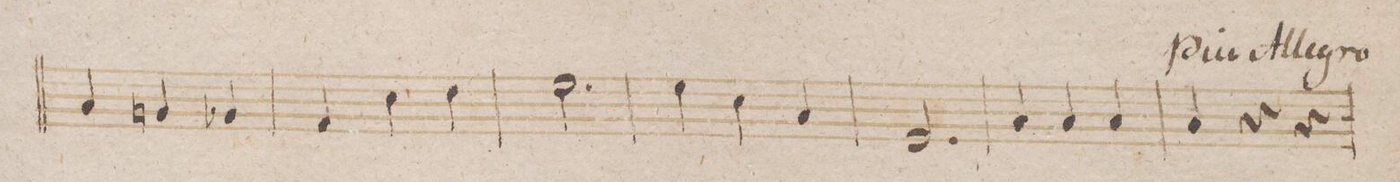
**kern	**dynam
*I"Trombono.	*
*clefF4	*
*k[b-]	*
*met(c)	*
*M3/4	*
4C/	.
4BBn/	.
4BB-X/	.
=28	=28
4AA/	.
4E\	.
4F\	.
=29	=29
2.G\	.
=30	=30
4G\	.
4E\	.
4C/	.
=31	=31
2.GG/	.
=32	=32
4C/	.
4C/	.
4C/	.
=33	=33
4C/	.
4r	.
4r	.
=34	=34
*-	*-
